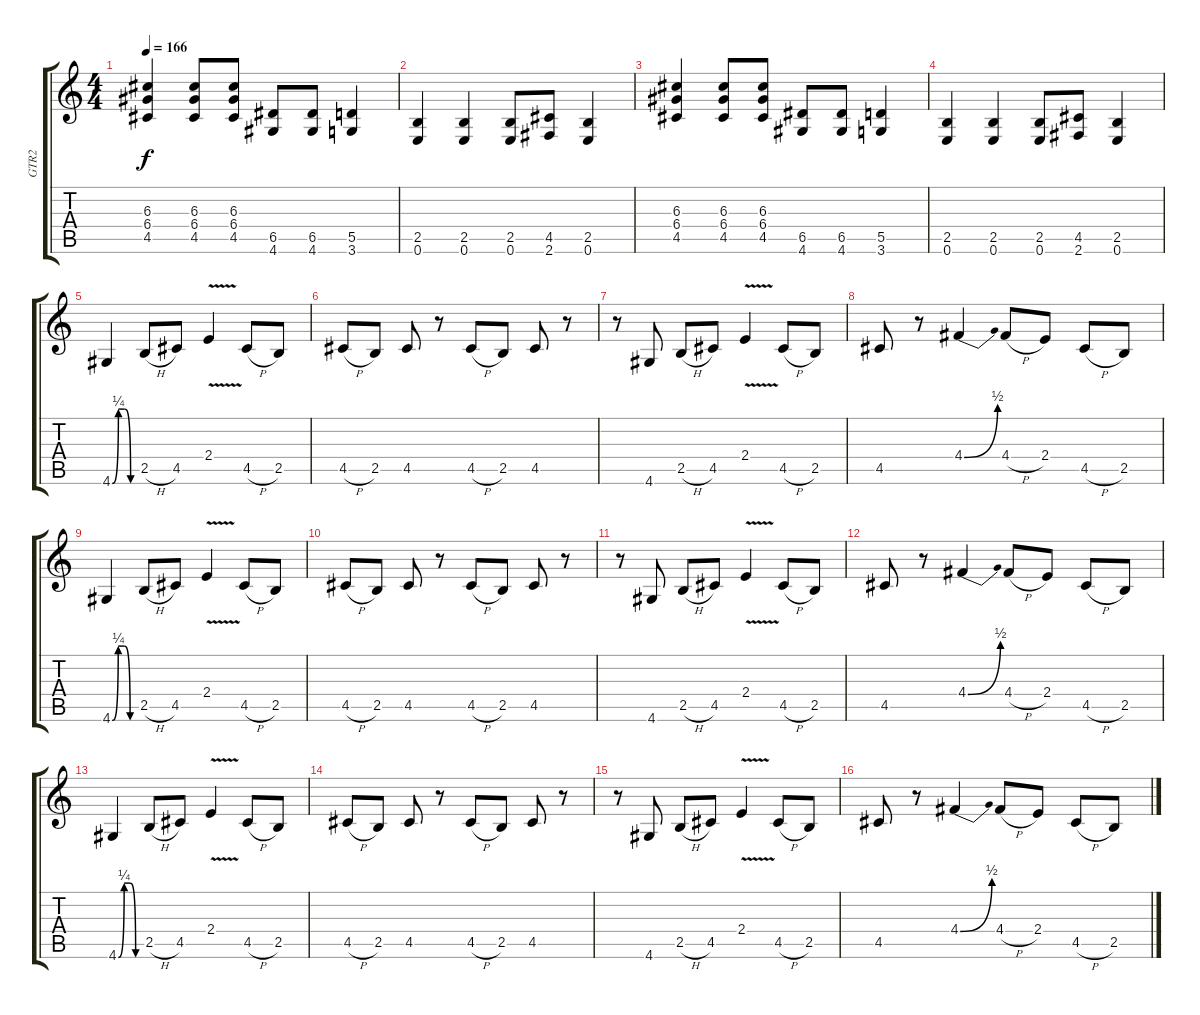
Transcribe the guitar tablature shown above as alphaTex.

\track ("GTR2" "GTR2") {instrument overdrivenguitar}
\staff {score tabs}
\tuning (E4 B3 G3 D3 A2 E2) {hide}
\ts (4 4)
\tempo 166
\clef g2
\ks c
(6.3 6.4 4.5).4{dy f} (6.3 6.4 4.5).8 (6.3 6.4 4.5).8 (6.5 4.6).8 (6.5 4.6).8 (5.5 3.6).4 |
(2.5 0.6).4 (2.5 0.6).4 (2.5 0.6).8 (4.5 2.6).8 (2.5 0.6).4 |
(6.3 6.4 4.5).4 (6.3 6.4 4.5).8 (6.3 6.4 4.5).8 (6.5 4.6).8 (6.5 4.6).8 (5.5 3.6).4 |
(2.5 0.6).4 (2.5 0.6).4 (2.5 0.6).8 (4.5 2.6).8 (2.5 0.6).4 |
4.6{be (custom 0 0 15 1 30 1 45 0 60 0)}.4 2.5{h}.8 4.5.8 2.4{v}.4 4.5{h}.8 2.5.8 |
4.5{h}.8 2.5.8 4.5.8 r.8 4.5{h}.8 2.5.8 4.5.8 r.8 |
r.8 4.6.8 2.5{h}.8 4.5.8 2.4{v}.4 4.5{h}.8 2.5.8 |
4.5.8 r.8 4.4{be (bend 0 0 60 2)}.4 4.4{h}.8 2.4.8 4.5{h}.8 2.5.8 |
4.6{be (custom 0 0 15 1 30 1 45 0 60 0)}.4 2.5{h}.8 4.5.8 2.4{v}.4 4.5{h}.8 2.5.8 |
4.5{h}.8 2.5.8 4.5.8 r.8 4.5{h}.8 2.5.8 4.5.8 r.8 |
r.8 4.6.8 2.5{h}.8 4.5.8 2.4{v}.4 4.5{h}.8 2.5.8 |
4.5.8 r.8 4.4{be (bend 0 0 60 2)}.4 4.4{h}.8 2.4.8 4.5{h}.8 2.5.8 |
4.6{be (custom 0 0 15 1 30 1 45 0 60 0)}.4 2.5{h}.8 4.5.8 2.4{v}.4 4.5{h}.8 2.5.8 |
4.5{h}.8 2.5.8 4.5.8 r.8 4.5{h}.8 2.5.8 4.5.8 r.8 |
r.8 4.6.8 2.5{h}.8 4.5.8 2.4{v}.4 4.5{h}.8 2.5.8 |
4.5.8 r.8 4.4{be (bend 0 0 60 2)}.4 4.4{h}.8 2.4.8 4.5{h}.8 2.5.8
